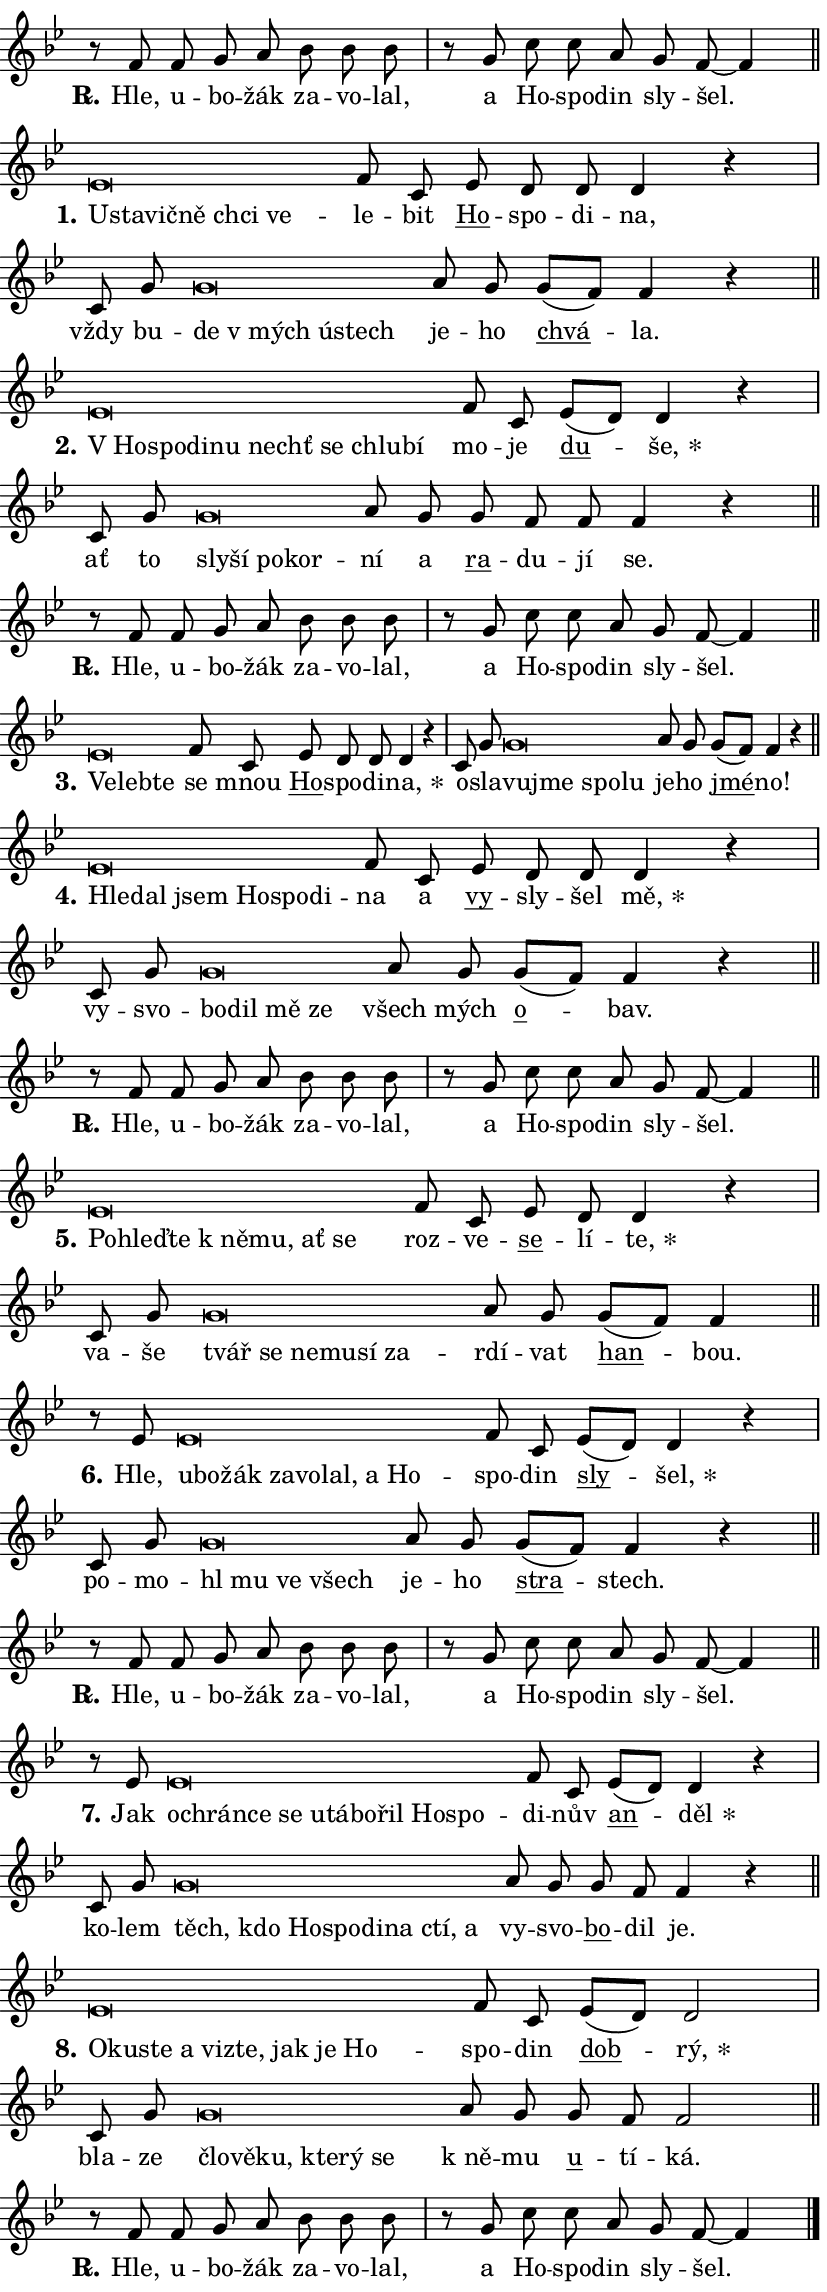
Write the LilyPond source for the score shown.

\version "2.24.0"
\header { tagline = "" }
\paper {
  indent = 0\cm
  top-margin = 0\cm
  right-margin = 0.13\cm % to fit lyric hyphens
  bottom-margin = 0\cm
  left-margin = 0\cm
  paper-width = 14\cm
  page-breaking = #ly:one-page-breaking
  system-system-spacing.basic-distance = #11
  score-system-spacing.basic-distance = #11
  ragged-last = ##f
}


%% Author: Thomas Morley
%% https://lists.gnu.org/archive/html/lilypond-user/2020-05/msg00002.html
#(define (line-position grob)
"Returns position of @var[grob} in current system:
   @code{'start}, if at first time-step
   @code{'end}, if at last time-step
   @code{'middle} otherwise
"
  (let* ((col (ly:item-get-column grob))
         (ln (ly:grob-object col 'left-neighbor))
         (rn (ly:grob-object col 'right-neighbor))
         (col-to-check-left (if (ly:grob? ln) ln col))
         (col-to-check-right (if (ly:grob? rn) rn col))
         (break-dir-left
           (and
             (ly:grob-property col-to-check-left 'non-musical #f)
             (ly:item-break-dir col-to-check-left)))
         (break-dir-right
           (and
             (ly:grob-property col-to-check-right 'non-musical #f)
             (ly:item-break-dir col-to-check-right))))
        (cond ((eqv? 1 break-dir-left) 'start)
              ((eqv? -1 break-dir-right) 'end)
              (else 'middle))))

#(define (tranparent-at-line-position vctor)
  (lambda (grob)
  "Relying on @code{line-position} select the relevant enry from @var{vctor}.
Used to determine transparency,"
    (case (line-position grob)
      ((end) (not (vector-ref vctor 0)))
      ((middle) (not (vector-ref vctor 1)))
      ((start) (not (vector-ref vctor 2))))))

noteHeadBreakVisibility =
#(define-music-function (break-visibility)(vector?)
"Makes @code{NoteHead}s transparent relying on @var{break-visibility}"
#{
  \override NoteHead.transparent =
    #(tranparent-at-line-position break-visibility)
#})

#(define delete-ledgers-for-transparent-note-heads
  (lambda (grob)
    "Reads whether a @code{NoteHead} is transparent.
If so this @code{NoteHead} is removed from @code{'note-heads} from
@var{grob}, which is supposed to be @code{LedgerLineSpanner}.
As a result ledgers are not printed for this @code{NoteHead}"
    (let* ((nhds-array (ly:grob-object grob 'note-heads))
           (nhds-list
             (if (ly:grob-array? nhds-array)
                 (ly:grob-array->list nhds-array)
                 '()))
           ;; Relies on the transparent-property being done before
           ;; Staff.LedgerLineSpanner.after-line-breaking is executed.
           ;; This is fragile ...
           (to-keep
             (remove
               (lambda (nhd)
                 (ly:grob-property nhd 'transparent #f))
               nhds-list)))
      ;; TODO find a better method to iterate over grob-arrays, similiar
      ;; to filter/remove etc for lists
      ;; For now rebuilt from scratch
      (set! (ly:grob-object grob 'note-heads)  '())
      (for-each
        (lambda (nhd)
          (ly:pointer-group-interface::add-grob grob 'note-heads nhd))
        to-keep))))

squashNotes = {
  \override NoteHead.X-extent = #'(-0.2 . 0.2)
  \override NoteHead.Y-extent = #'(-0.75 . 0)
  \override NoteHead.stencil =
    #(lambda (grob)
       (let ((pos (ly:grob-property grob 'staff-position)))
         (begin
           (if (< pos -7) (display "ERROR: Lower brevis then expected\n") (display ""))
           (if (<= pos -6) ly:text-interface::print ly:note-head::print))))
}
unSquashNotes = {
  \revert NoteHead.X-extent
  \revert NoteHead.Y-extent
  \revert NoteHead.stencil
}

hideNotes = \noteHeadBreakVisibility #begin-of-line-visible
unHideNotes = \noteHeadBreakVisibility #all-visible

% work-around for resetting accidentals
% https://lilypond.org/doc/v2.23/Documentation/notation/displaying-rhythms#unmetered-music
cadenzaMeasure = {
  \cadenzaOff
  \partial 1024 s1024
  \cadenzaOn
}

#(define-markup-command (accent layout props text) (markup?)
  "Underline accented syllable"
  (interpret-markup layout props
    #{\markup \override #'(offset . 4.3) \underline { #text }#}))

responsum = \markup \concat {
  "R" \hspace #-1.05 \path #0.1 #'((moveto 0 0.07) (lineto 0.9 0.8)) \hspace #0.05 "."
}

spaceSize = #0.6828661417322834 % exact space size for TeX Gyre Schola

\layout {
  \context {
    \Staff
    \remove "Time_signature_engraver"
    \override LedgerLineSpanner.after-line-breaking = #delete-ledgers-for-transparent-note-heads
  }
  \context {
    \Lyrics {
      \override LyricSpace.minimum-distance = \spaceSize
      \override LyricText.font-name = #"TeX Gyre Schola"
      \override LyricText.font-size = 1
      \override StanzaNumber.font-name = #"TeX Gyre Schola Bold"
      \override StanzaNumber.font-size = 1
    }
  }
  \context {
    \Score 
    \override NoteHead.text =
      #(lambda (grob) 
        (let ((pos (ly:grob-property grob 'staff-position)))
          #{\markup {
            \combine
              \halign #-0.55 \raise #(if (= pos -6) 0 0.5) \override #'(thickness . 2) \draw-line #'(3.2 . 0)
              \musicglyph "noteheads.sM1"
          }#}))
  }
}

% magnetic-lyrics.ily
%
%   written by
%     Jean Abou Samra <jean@abou-samra.fr>
%     Werner Lemberg <wl@gnu.org>
%
%   adapted by
%     Jiri Hon <jiri.hon@gmail.com>
%
% Version 2022-Apr-15

% https://www.mail-archive.com/lilypond-user@gnu.org/msg149350.html

#(define (Left_hyphen_pointer_engraver context)
   "Collect syllable-hyphen-syllable occurrences in lyrics and store
them in properties.  This engraver only looks to the left.  For
example, if the lyrics input is @code{foo -- bar}, it does the
following.

@itemize @bullet
@item
Set the @code{text} property of the @code{LyricHyphen} grob between
@q{foo} and @q{bar} to @code{foo}.

@item
Set the @code{left-hyphen} property of the @code{LyricText} grob with
text @q{foo} to the @code{LyricHyphen} grob between @q{foo} and
@q{bar}.
@end itemize

Use this auxiliary engraver in combination with the
@code{lyric-@/text::@/apply-@/magnetic-@/offset!} hook."
   (let ((hyphen #f)
         (text #f))
     (make-engraver
      (acknowledgers
       ((lyric-syllable-interface engraver grob source-engraver)
        (set! text grob)))
      (end-acknowledgers
       ((lyric-hyphen-interface engraver grob source-engraver)
        ;(when (not (grob::has-interface grob 'lyric-space-interface))
          (set! hyphen grob)));)
      ((stop-translation-timestep engraver)
       (when (and text hyphen)
         (ly:grob-set-object! text 'left-hyphen hyphen))
       (set! text #f)
       (set! hyphen #f)))))

#(define (lyric-text::apply-magnetic-offset! grob)
   "If the space between two syllables is less than the value in
property @code{LyricText@/.details@/.squash-threshold}, move the right
syllable to the left so that it gets concatenated with the left
syllable.

Use this function as a hook for
@code{LyricText@/.after-@/line-@/breaking} if the
@code{Left_@/hyphen_@/pointer_@/engraver} is active."
   (let ((hyphen (ly:grob-object grob 'left-hyphen #f)))
     (when hyphen
       (let ((left-text (ly:spanner-bound hyphen LEFT)))
         (when (grob::has-interface left-text 'lyric-syllable-interface)
           (let* ((common (ly:grob-common-refpoint grob left-text X))
                  (this-x-ext (ly:grob-extent grob common X))
                  (left-x-ext
                   (begin
                     ;; Trigger magnetism for left-text.
                     (ly:grob-property left-text 'after-line-breaking)
                     (ly:grob-extent left-text common X)))
                  ;; `delta` is the gap width between two syllables.
                  (delta (- (interval-start this-x-ext)
                            (interval-end left-x-ext)))
                  (details (ly:grob-property grob 'details))
                  (threshold (assoc-get 'squash-threshold details 0.2)))
             (when (< delta threshold)
               (let* (;; We have to manipulate the input text so that
                      ;; ligatures crossing syllable boundaries are not
                      ;; disabled.  For languages based on the Latin
                      ;; script this is essentially a beautification.
                      ;; However, for non-Western scripts it can be a
                      ;; necessity.
                      (lt (ly:grob-property left-text 'text))
                      (rt (ly:grob-property grob 'text))
                      (is-space (grob::has-interface hyphen 'lyric-space-interface))
                      (space (if is-space " " ""))
                      (extra-delta (if is-space spaceSize 0))
                      ;; Append new syllable.
                      (ltrt-space (if (and (string? lt) (string? rt))
                                (string-append lt space rt)
                                (make-concat-markup (list lt space rt))))
                      ;; Right-align `ltrt` to the right side.
                      (ltrt-space-markup (grob-interpret-markup
                               grob
                               (make-translate-markup
                                (cons (interval-length this-x-ext) 0)
                                (make-right-align-markup ltrt-space)))))
                 (begin
                   ;; Don't print `left-text`.
                   (ly:grob-set-property! left-text 'stencil #f)
                   ;; Set text and stencil (which holds all collected
                   ;; syllables so far) and shift it to the left.
                   (ly:grob-set-property! grob 'text ltrt-space)
                   (ly:grob-set-property! grob 'stencil ltrt-space-markup)
                   (ly:grob-translate-axis! grob (- (- delta extra-delta)) X))))))))))


#(define (lyric-hyphen::displace-bounds-first grob)
   ;; Make very sure this callback isn't triggered too early.
   (let ((left (ly:spanner-bound grob LEFT))
         (right (ly:spanner-bound grob RIGHT)))
     (ly:grob-property left 'after-line-breaking)
     (ly:grob-property right 'after-line-breaking)
     (ly:lyric-hyphen::print grob)))

squashThreshold = #0.4

\layout {
  \context {
    \Lyrics
    \consists #Left_hyphen_pointer_engraver
    \override LyricText.after-line-breaking =
      #lyric-text::apply-magnetic-offset!
    \override LyricHyphen.stencil = #lyric-hyphen::displace-bounds-first
    \override LyricText.details.squash-threshold = \squashThreshold
    \override LyricHyphen.minimum-distance = 0
    \override LyricHyphen.minimum-length = \squashThreshold
  }
}

squashText = \override LyricText.details.squash-threshold = 9999
unSquashText = \override LyricText.details.squash-threshold = \squashThreshold

leftText = \override LyricText.self-alignment-X = #LEFT
unLeftText = \revert LyricText.self-alignment-X

starOffset = #(lambda (grob) 
                (let ((x_offset (ly:self-alignment-interface::aligned-on-x-parent grob)))
                  (if (= x_offset 0) 0 (+ x_offset 1.2))))

star = #(define-music-function (syllable)(string?)
"Append star separator at the end of a syllable"
#{
  \once \override LyricText.X-offset = #starOffset
  \lyricmode { \markup {
    #syllable
    \override #'((font-name . "TeX Gyre Schola Bold")) \hspace #0.2 \lower #0.65 \larger "*"
  } }
#})

starAccent = #(define-music-function (syllable)(string?)
"Append star separator at the end of a syllable and make accent"
#{
  \once \override LyricText.X-offset = #starOffset
  \lyricmode { \markup {
    \accent #syllable
    \override #'((font-name . "TeX Gyre Schola Bold")) \hspace #0.2 \lower #0.65 \larger "*"
  } }
#})

breath = #(define-music-function (syllable)(string?)
"Append breathing indicator at the end of a syllable"
#{
  \lyricmode { \markup { #syllable "+" } }
#})

optionalBreath = #(define-music-function (syllable)(string?)
"Append optional breathing indicator at the end of a syllable"
#{
  \lyricmode { \markup { #syllable "(+)" } }
#})


\score {
    <<
        \new Voice = "melody" { \cadenzaOn \key bes \major \relative { r8 f' f g a bes bes bes \cadenzaMeasure \bar "|" r g c c a g f~ f4 \cadenzaMeasure \bar "||" \break } }
        \new Lyrics \lyricsto "melody" { \lyricmode { \set stanza = \responsum
Hle, u -- bo -- žák za -- vo -- lal, a Ho -- spo -- din sly -- šel. } }
    >>
    \layout {}
}

\score {
    <<
        \new Voice = "melody" { \cadenzaOn \key bes \major \relative { \squashNotes es'\breve*1/16 \hideNotes \breve*1/16 \bar "" \breve*1/16 \bar "" \breve*1/16 \bar "" \breve*1/16 \breve*1/16 \bar "" \unHideNotes \unSquashNotes f8 c \bar "" es d d d4 r \cadenzaMeasure \bar "|" c8 g' \bar "" \squashNotes g\breve*1/16 \hideNotes \breve*1/16 \bar "" \breve*1/16 \breve*1/16 \bar "" \unHideNotes \unSquashNotes a8 g \bar "" g[( f)] f4 r \cadenzaMeasure \bar "||" \break } }
        \new Lyrics \lyricsto "melody" { \lyricmode { \set stanza = "1."
\leftText U -- \squashText sta -- vič -- ně chci ve -- \unLeftText \unSquashText le -- bit \markup \accent Ho -- spo -- di -- na,
vždy bu -- \leftText de \squashText "v mých" ú -- stech \unLeftText \unSquashText je -- ho \markup \accent chvá -- la. } }
    >>
    \layout {}
}

\score {
    <<
        \new Voice = "melody" { \cadenzaOn \key bes \major \relative { \squashNotes es'\breve*1/16 \hideNotes \breve*1/16 \bar "" \breve*1/16 \bar "" \breve*1/16 \bar "" \breve*1/16 \bar "" \breve*1/16 \bar "" \breve*1/16 \breve*1/16 \bar "" \unHideNotes \unSquashNotes f8 c \bar "" es[( d)] d4 r \cadenzaMeasure \bar "|" c8 g' \bar "" \squashNotes g\breve*1/16 \hideNotes \breve*1/16 \bar "" \breve*1/16 \breve*1/16 \bar "" \unHideNotes \unSquashNotes a8 g \bar "" g f f f4 r \cadenzaMeasure \bar "||" \break } }
        \new Lyrics \lyricsto "melody" { \lyricmode { \set stanza = "2."
\leftText "V Ho" -- \squashText spo -- di -- nu nechť se chlu -- bí \unLeftText \unSquashText mo -- je \markup \accent du -- \star še, ať to \leftText sly -- \squashText ší po -- kor -- \unLeftText \unSquashText ní a \markup \accent ra -- du -- jí se. } }
    >>
    \layout {}
}

\score {
    <<
        \new Voice = "melody" { \cadenzaOn \key bes \major \relative { r8 f' f g a bes bes bes \cadenzaMeasure \bar "|" r g c c a g f~ f4 \cadenzaMeasure \bar "||" \break } }
        \new Lyrics \lyricsto "melody" { \lyricmode { \set stanza = \responsum
Hle, u -- bo -- žák za -- vo -- lal, a Ho -- spo -- din sly -- šel. } }
    >>
    \layout {}
}

\score {
    <<
        \new Voice = "melody" { \cadenzaOn \key bes \major \relative { \squashNotes es'\breve*1/16 \hideNotes \breve*1/16 \breve*1/16 \bar "" \unHideNotes \unSquashNotes f8 c \bar "" es d d d4 r \cadenzaMeasure \bar "|" c8 g' \bar "" \squashNotes g\breve*1/16 \hideNotes \breve*1/16 \bar "" \breve*1/16 \breve*1/16 \bar "" \unHideNotes \unSquashNotes a8 g \bar "" g[( f)] f4 r \cadenzaMeasure \bar "||" \break } }
        \new Lyrics \lyricsto "melody" { \lyricmode { \set stanza = "3."
\leftText Ve -- \squashText leb -- te \unLeftText \unSquashText se mnou \markup \accent Ho -- spo -- di -- \star na, o -- sla -- \leftText vu -- \squashText jme spo -- lu \unLeftText \unSquashText je -- ho \markup \accent jmé -- no! } }
    >>
    \layout {}
}

\score {
    <<
        \new Voice = "melody" { \cadenzaOn \key bes \major \relative { \squashNotes es'\breve*1/16 \hideNotes \breve*1/16 \bar "" \breve*1/16 \bar "" \breve*1/16 \bar "" \breve*1/16 \breve*1/16 \bar "" \unHideNotes \unSquashNotes f8 c \bar "" es d d d4 r \cadenzaMeasure \bar "|" c8 g' \bar "" \squashNotes g\breve*1/16 \hideNotes \breve*1/16 \bar "" \breve*1/16 \breve*1/16 \bar "" \unHideNotes \unSquashNotes a8 g \bar "" g[( f)] f4 r \cadenzaMeasure \bar "||" \break } }
        \new Lyrics \lyricsto "melody" { \lyricmode { \set stanza = "4."
\leftText Hle -- \squashText dal jsem Ho -- spo -- di -- \unLeftText \unSquashText na a \markup \accent vy -- sly -- šel \star mě, vy -- svo -- \leftText bo -- \squashText dil mě ze \unLeftText \unSquashText všech mých \markup \accent o -- bav. } }
    >>
    \layout {}
}

\score {
    <<
        \new Voice = "melody" { \cadenzaOn \key bes \major \relative { r8 f' f g a bes bes bes \cadenzaMeasure \bar "|" r g c c a g f~ f4 \cadenzaMeasure \bar "||" \break } }
        \new Lyrics \lyricsto "melody" { \lyricmode { \set stanza = \responsum
Hle, u -- bo -- žák za -- vo -- lal, a Ho -- spo -- din sly -- šel. } }
    >>
    \layout {}
}

\score {
    <<
        \new Voice = "melody" { \cadenzaOn \key bes \major \relative { \squashNotes es'\breve*1/16 \hideNotes \breve*1/16 \bar "" \breve*1/16 \bar "" \breve*1/16 \bar "" \breve*1/16 \bar "" \breve*1/16 \breve*1/16 \bar "" \unHideNotes \unSquashNotes f8 c \bar "" es d d4 r \cadenzaMeasure \bar "|" c8 g' \bar "" \squashNotes g\breve*1/16 \hideNotes \breve*1/16 \bar "" \breve*1/16 \bar "" \breve*1/16 \bar "" \breve*1/16 \breve*1/16 \bar "" \unHideNotes \unSquashNotes a8 g \bar "" g[( f)] f4 \cadenzaMeasure \bar "||" \break } }
        \new Lyrics \lyricsto "melody" { \lyricmode { \set stanza = "5."
\leftText Po -- \squashText hleď -- te "k ně" -- mu, ať se \unLeftText \unSquashText roz -- ve -- \markup \accent se -- lí -- \star te, va -- še \leftText tvář \squashText se ne -- mu -- sí za -- \unLeftText \unSquashText rdí -- vat \markup \accent han -- bou. } }
    >>
    \layout {}
}

\score {
    <<
        \new Voice = "melody" { \cadenzaOn \key bes \major \relative { r8 es'8 \squashNotes es\breve*1/16 \hideNotes \breve*1/16 \bar "" \breve*1/16 \bar "" \breve*1/16 \bar "" \breve*1/16 \bar "" \breve*1/16 \bar "" \breve*1/16 \breve*1/16 \bar "" \unHideNotes \unSquashNotes f8 c \bar "" es[( d)] d4 r \cadenzaMeasure \bar "|" c8 g' \bar "" \squashNotes g\breve*1/16 \hideNotes \breve*1/16 \bar "" \breve*1/16 \breve*1/16 \bar "" \unHideNotes \unSquashNotes a8 g \bar "" g[( f)] f4 r \cadenzaMeasure \bar "||" \break } }
        \new Lyrics \lyricsto "melody" { \lyricmode { \set stanza = "6."
Hle, \leftText u -- \squashText bo -- žák za -- vo -- lal, a Ho -- \unLeftText \unSquashText spo -- din \markup \accent sly -- \star šel, po -- mo -- \leftText hl \squashText mu ve všech \unLeftText \unSquashText je -- ho \markup \accent stra -- stech. } }
    >>
    \layout {}
}

\score {
    <<
        \new Voice = "melody" { \cadenzaOn \key bes \major \relative { r8 f' f g a bes bes bes \cadenzaMeasure \bar "|" r g c c a g f~ f4 \cadenzaMeasure \bar "||" \break } }
        \new Lyrics \lyricsto "melody" { \lyricmode { \set stanza = \responsum
Hle, u -- bo -- žák za -- vo -- lal, a Ho -- spo -- din sly -- šel. } }
    >>
    \layout {}
}

\score {
    <<
        \new Voice = "melody" { \cadenzaOn \key bes \major \relative { r8 es'8 \squashNotes es\breve*1/16 \hideNotes \breve*1/16 \bar "" \breve*1/16 \bar "" \breve*1/16 \bar "" \breve*1/16 \bar "" \breve*1/16 \bar "" \breve*1/16 \bar "" \breve*1/16 \bar "" \breve*1/16 \breve*1/16 \bar "" \unHideNotes \unSquashNotes f8 c \bar "" es[( d)] d4 r \cadenzaMeasure \bar "|" c8 g' \bar "" \squashNotes g\breve*1/16 \hideNotes \breve*1/16 \bar "" \breve*1/16 \bar "" \breve*1/16 \bar "" \breve*1/16 \bar "" \breve*1/16 \bar "" \breve*1/16 \breve*1/16 \bar "" \unHideNotes \unSquashNotes a8 g \bar "" g f f4 r \cadenzaMeasure \bar "||" \break } }
        \new Lyrics \lyricsto "melody" { \lyricmode { \set stanza = "7."
Jak \leftText o -- \squashText chrán -- ce se u -- tá -- bo -- řil Ho -- spo -- \unLeftText \unSquashText di -- nův \markup \accent an -- \star děl ko -- lem \leftText těch, \squashText kdo Ho -- spo -- di -- na ctí, a \unLeftText \unSquashText vy -- svo -- \markup \accent bo -- dil je. } }
    >>
    \layout {}
}

\score {
    <<
        \new Voice = "melody" { \cadenzaOn \key bes \major \relative { \squashNotes es'\breve*1/16 \hideNotes \breve*1/16 \bar "" \breve*1/16 \bar "" \breve*1/16 \bar "" \breve*1/16 \bar "" \breve*1/16 \bar "" \breve*1/16 \bar "" \breve*1/16 \breve*1/16 \bar "" \unHideNotes \unSquashNotes f8 c \bar "" es[( d)] d2 \cadenzaMeasure \bar "|" c8 g' \bar "" \squashNotes g\breve*1/16 \hideNotes \breve*1/16 \bar "" \breve*1/16 \bar "" \breve*1/16 \bar "" \breve*1/16 \breve*1/16 \bar "" \unHideNotes \unSquashNotes a8 g \bar "" g f f2 \cadenzaMeasure \bar "||" \break } }
        \new Lyrics \lyricsto "melody" { \lyricmode { \set stanza = "8."
\leftText O -- \squashText ku -- ste a vi -- zte, jak je Ho -- \unLeftText \unSquashText spo -- din \markup \accent dob -- \star rý, bla -- ze \leftText člo -- \squashText vě -- ku, kte -- rý se \unLeftText \unSquashText "k ně" -- mu \markup \accent u -- tí -- ká. } }
    >>
    \layout {}
}

\score {
    <<
        \new Voice = "melody" { \cadenzaOn \key bes \major \relative { r8 f' f g a bes bes bes \cadenzaMeasure \bar "|" r g c c a g f~ f4 \cadenzaMeasure \bar "||" \break } \bar "|." }
        \new Lyrics \lyricsto "melody" { \lyricmode { \set stanza = \responsum
Hle, u -- bo -- žák za -- vo -- lal, a Ho -- spo -- din sly -- šel. } }
    >>
    \layout {}
}
